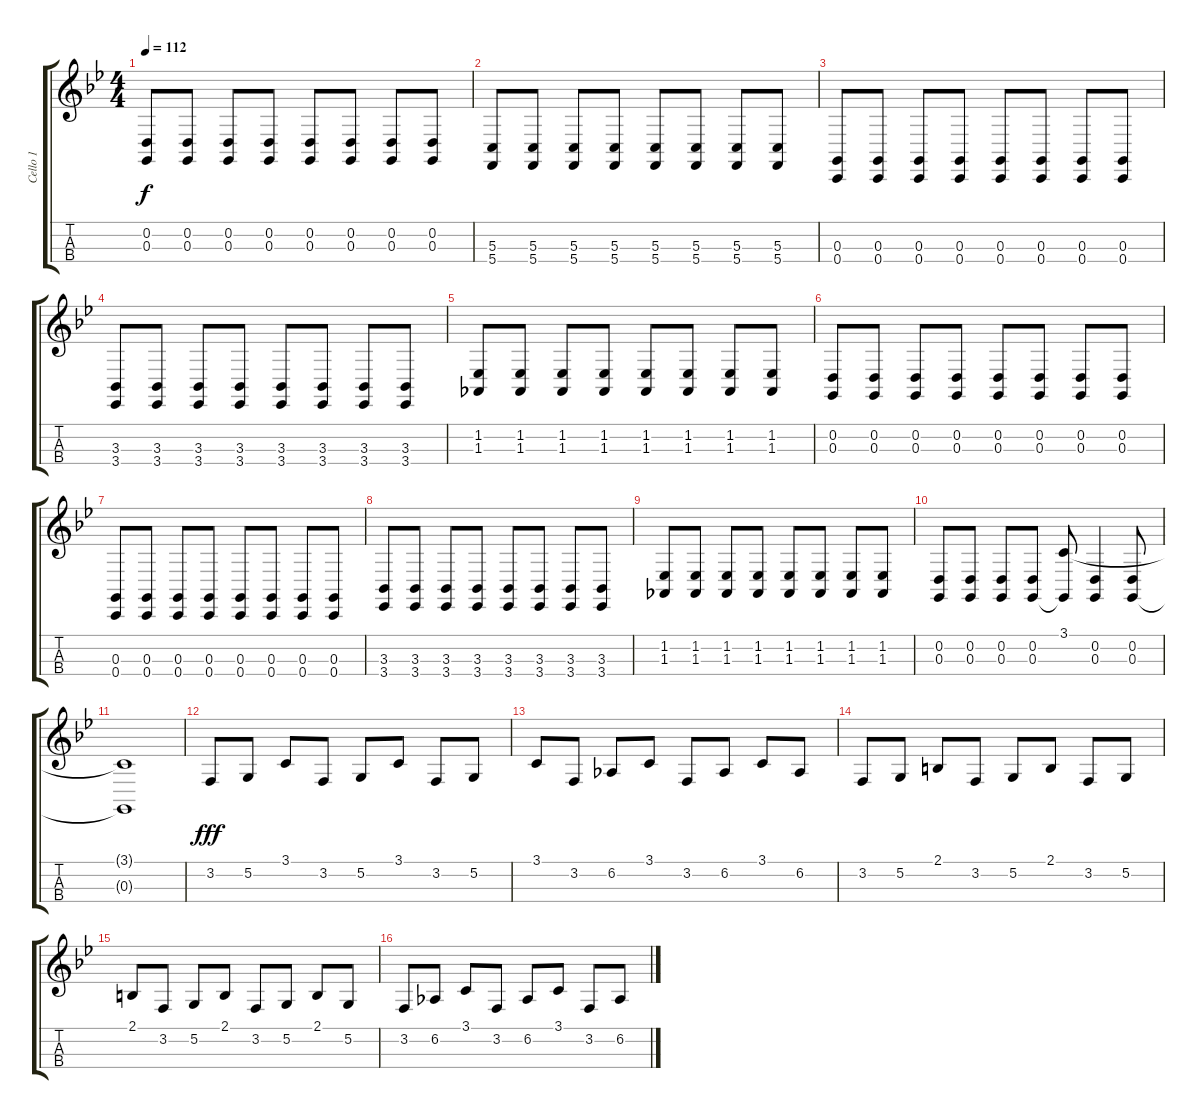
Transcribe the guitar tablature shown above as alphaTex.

\track ("Cello 1" "Cello 1") {instrument cello}
\staff {score tabs}
\tuning (A3 D3 G2 C2) {hide}
\ts (4 4)
\tempo 112
\clef g2
\ks bb
(0.2 0.3).8{dy f} (0.2 0.3).8 (0.2 0.3).8 (0.2 0.3).8 (0.2 0.3).8 (0.2 0.3).8 (0.2 0.3).8 (0.2 0.3).8 |
(5.3 5.4).8 (5.3 5.4).8 (5.3 5.4).8 (5.3 5.4).8 (5.3 5.4).8 (5.3 5.4).8 (5.3 5.4).8 (5.3 5.4).8 |
(0.3 0.4).8 (0.3 0.4).8 (0.3 0.4).8 (0.3 0.4).8 (0.3 0.4).8 (0.3 0.4).8 (0.3 0.4).8 (0.3 0.4).8 |
(3.3 3.4).8 (3.3 3.4).8 (3.3 3.4).8 (3.3 3.4).8 (3.3 3.4).8 (3.3 3.4).8 (3.3 3.4).8 (3.3 3.4).8 |
(1.2 1.3).8 (1.2 1.3).8 (1.2 1.3).8 (1.2 1.3).8 (1.2 1.3).8 (1.2 1.3).8 (1.2 1.3).8 (1.2 1.3).8 |
(0.2 0.3).8 (0.2 0.3).8 (0.2 0.3).8 (0.2 0.3).8 (0.2 0.3).8 (0.2 0.3).8 (0.2 0.3).8 (0.2 0.3).8 |
(0.3 0.4).8 (0.3 0.4).8 (0.3 0.4).8 (0.3 0.4).8 (0.3 0.4).8 (0.3 0.4).8 (0.3 0.4).8 (0.3 0.4).8 |
(3.3 3.4).8 (3.3 3.4).8 (3.3 3.4).8 (3.3 3.4).8 (3.3 3.4).8 (3.3 3.4).8 (3.3 3.4).8 (3.3 3.4).8 |
(1.2 1.3).8 (1.2 1.3).8 (1.2 1.3).8 (1.2 1.3).8 (1.2 1.3).8 (1.2 1.3).8 (1.2 1.3).8 (1.2 1.3).8 |
(0.2 0.3).8 (0.2 0.3).8 (0.2 0.3).8 (0.2 0.3).8 (3.1 0.3{t}).8 (0.2 0.3).4 (0.2 0.3).8 |
(3.1{t} 0.3{t}).1 |
3.2.8{dy fff instrument electricbasspick} 5.2.8 3.1.8 3.2.8 5.2.8 3.1.8 3.2.8 5.2.8 |
3.1.8 3.2.8 6.2.8 3.1.8 3.2.8 6.2.8 3.1.8 6.2.8 |
3.2.8 5.2.8 2.1.8 3.2.8 5.2.8 2.1.8 3.2.8 5.2.8 |
2.1.8 3.2.8 5.2.8 2.1.8 3.2.8 5.2.8 2.1.8 5.2.8 |
3.2.8 6.2.8 3.1.8 3.2.8 6.2.8 3.1.8 3.2.8 6.2.8
